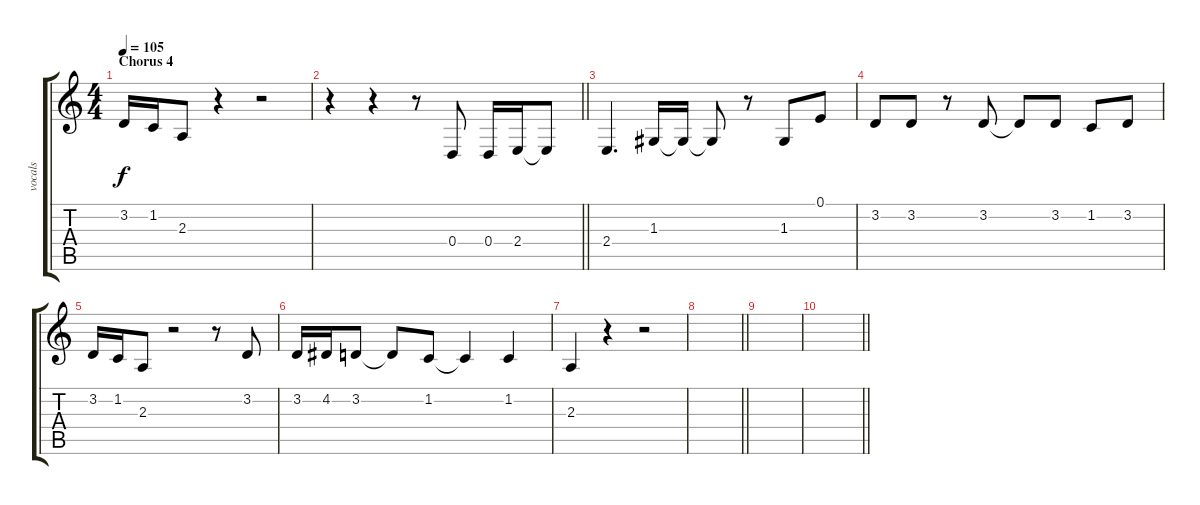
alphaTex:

\track ("vocals" "vocals") {instrument altosax}
\staff {score tabs}
\tuning (E4 B3 G3 D3 A2 E2) {hide}
\ts (4 4)
\section ("" "Chorus 4")
\tempo 105
\clef g2
\ks c
3.2.16{dy f} 1.2.16 2.3.8 r.4 r.2 |
\barLineRight lightlight
r.4 r.4 r.8 0.4.8 0.4.16 2.4.16 2.4{t}.8 |
2.4.4{d} 1.3.16 1.3{t}.16 1.3{t}.8 r.8 1.3.8 0.1.8 |
3.2.8 3.2.8 r.8 3.2.8 3.2{t}.8 3.2.8 1.2.8 3.2.8 |
3.2.16 1.2.16 2.3.8 r.2 r.8 3.2.8 |
3.2.16 4.2.16 3.2.8 3.2{t}.8 1.2.8 1.2{t}.4 1.2.4 |
2.3.4 r.4 r.2 |
\barLineRight lightlight
|
|
\barLineRight lightlight
